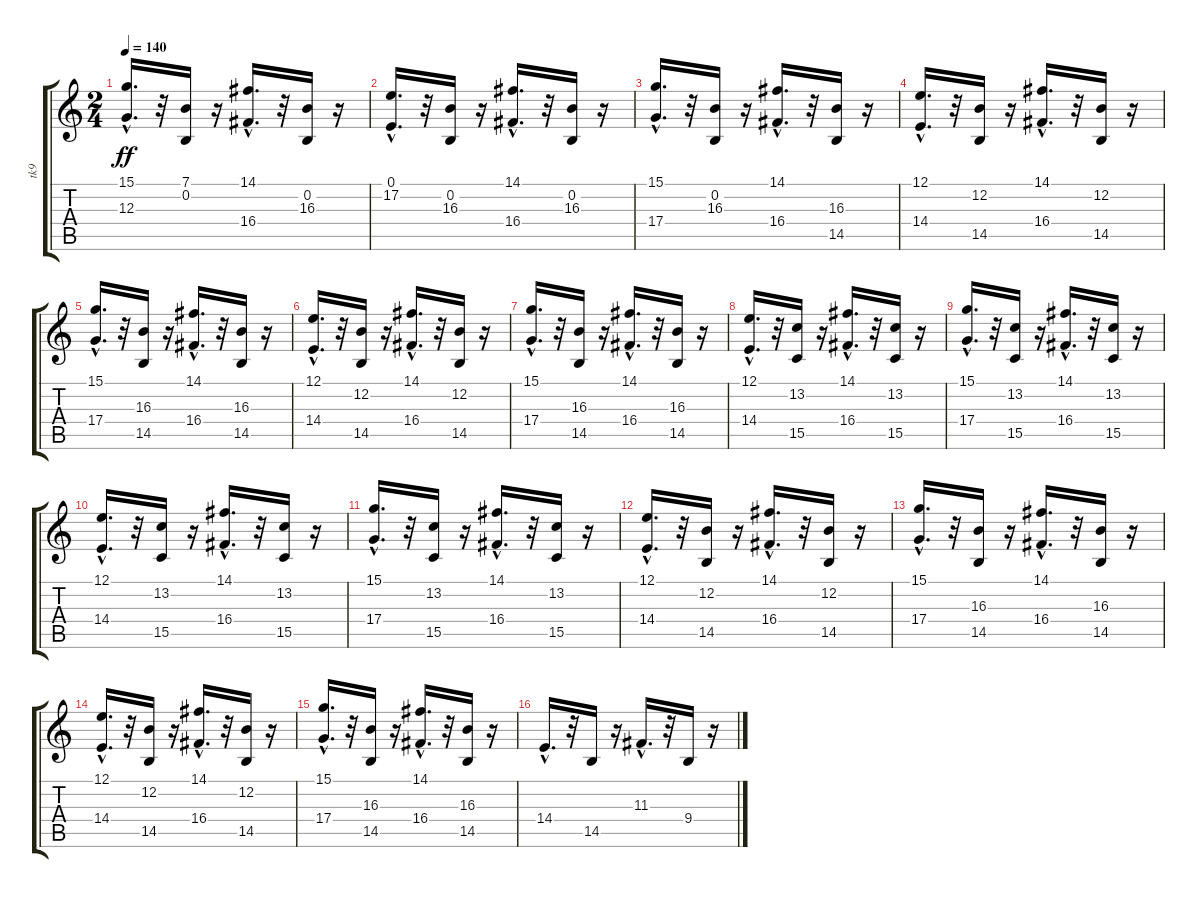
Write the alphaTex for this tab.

\track ("tk9" "tk9") {instrument stringensemble1}
\staff {score tabs}
\tuning (E4 B3 G3 D3 A2 E2) {hide}
\ts (2 4)
\tempo 140
\clef g2
\ks c
(15.1{hac} 12.3{hac}).16{d dy ff} r.32 (7.1 0.2).16 r.16 (14.1{hac} 16.4{hac}).16{d} r.32 (0.2 16.3).16 r.16 |
(0.1{hac} 17.2{hac}).16{d} r.32 (0.2 16.3).16 r.16 (14.1{hac} 16.4{hac}).16{d} r.32 (0.2 16.3).16 r.16 |
(15.1{hac} 17.4{hac}).16{d} r.32 (0.2 16.3).16 r.16 (14.1{hac} 16.4{hac}).16{d} r.32 (16.3 14.5).16 r.16 |
(12.1{hac} 14.4{hac}).16{d} r.32 (12.2 14.5).16 r.16 (14.1{hac} 16.4{hac}).16{d} r.32 (12.2 14.5).16 r.16 |
(15.1{hac} 17.4{hac}).16{d} r.32 (16.3 14.5).16 r.16 (14.1{hac} 16.4{hac}).16{d} r.32 (16.3 14.5).16 r.16 |
(12.1{hac} 14.4{hac}).16{d} r.32 (12.2 14.5).16 r.16 (14.1{hac} 16.4{hac}).16{d} r.32 (12.2 14.5).16 r.16 |
(15.1{hac} 17.4{hac}).16{d} r.32 (16.3 14.5).16 r.16 (14.1{hac} 16.4{hac}).16{d} r.32 (16.3 14.5).16 r.16 |
(12.1{hac} 14.4{hac}).16{d} r.32 (13.2 15.5).16 r.16 (14.1{hac} 16.4{hac}).16{d} r.32 (13.2 15.5).16 r.16 |
(15.1{hac} 17.4{hac}).16{d} r.32 (13.2 15.5).16 r.16 (14.1{hac} 16.4{hac}).16{d} r.32 (13.2 15.5).16 r.16 |
(12.1{hac} 14.4{hac}).16{d} r.32 (13.2 15.5).16 r.16 (14.1{hac} 16.4{hac}).16{d} r.32 (13.2 15.5).16 r.16 |
(15.1{hac} 17.4{hac}).16{d} r.32 (13.2 15.5).16 r.16 (14.1{hac} 16.4{hac}).16{d} r.32 (13.2 15.5).16 r.16 |
(12.1{hac} 14.4{hac}).16{d} r.32 (12.2 14.5).16 r.16 (14.1{hac} 16.4{hac}).16{d} r.32 (12.2 14.5).16 r.16 |
(15.1{hac} 17.4{hac}).16{d} r.32 (16.3 14.5).16 r.16 (14.1{hac} 16.4{hac}).16{d} r.32 (16.3 14.5).16 r.16 |
(12.1{hac} 14.4{hac}).16{d} r.32 (12.2 14.5).16 r.16 (14.1{hac} 16.4{hac}).16{d} r.32 (12.2 14.5).16 r.16 |
(15.1{hac} 17.4{hac}).16{d} r.32 (16.3 14.5).16 r.16 (14.1{hac} 16.4{hac}).16{d} r.32 (16.3 14.5).16 r.16 |
14.4{hac}.16{d} r.32 14.5.16 r.16 11.3{hac}.16{d} r.32 9.4.16 r.16
